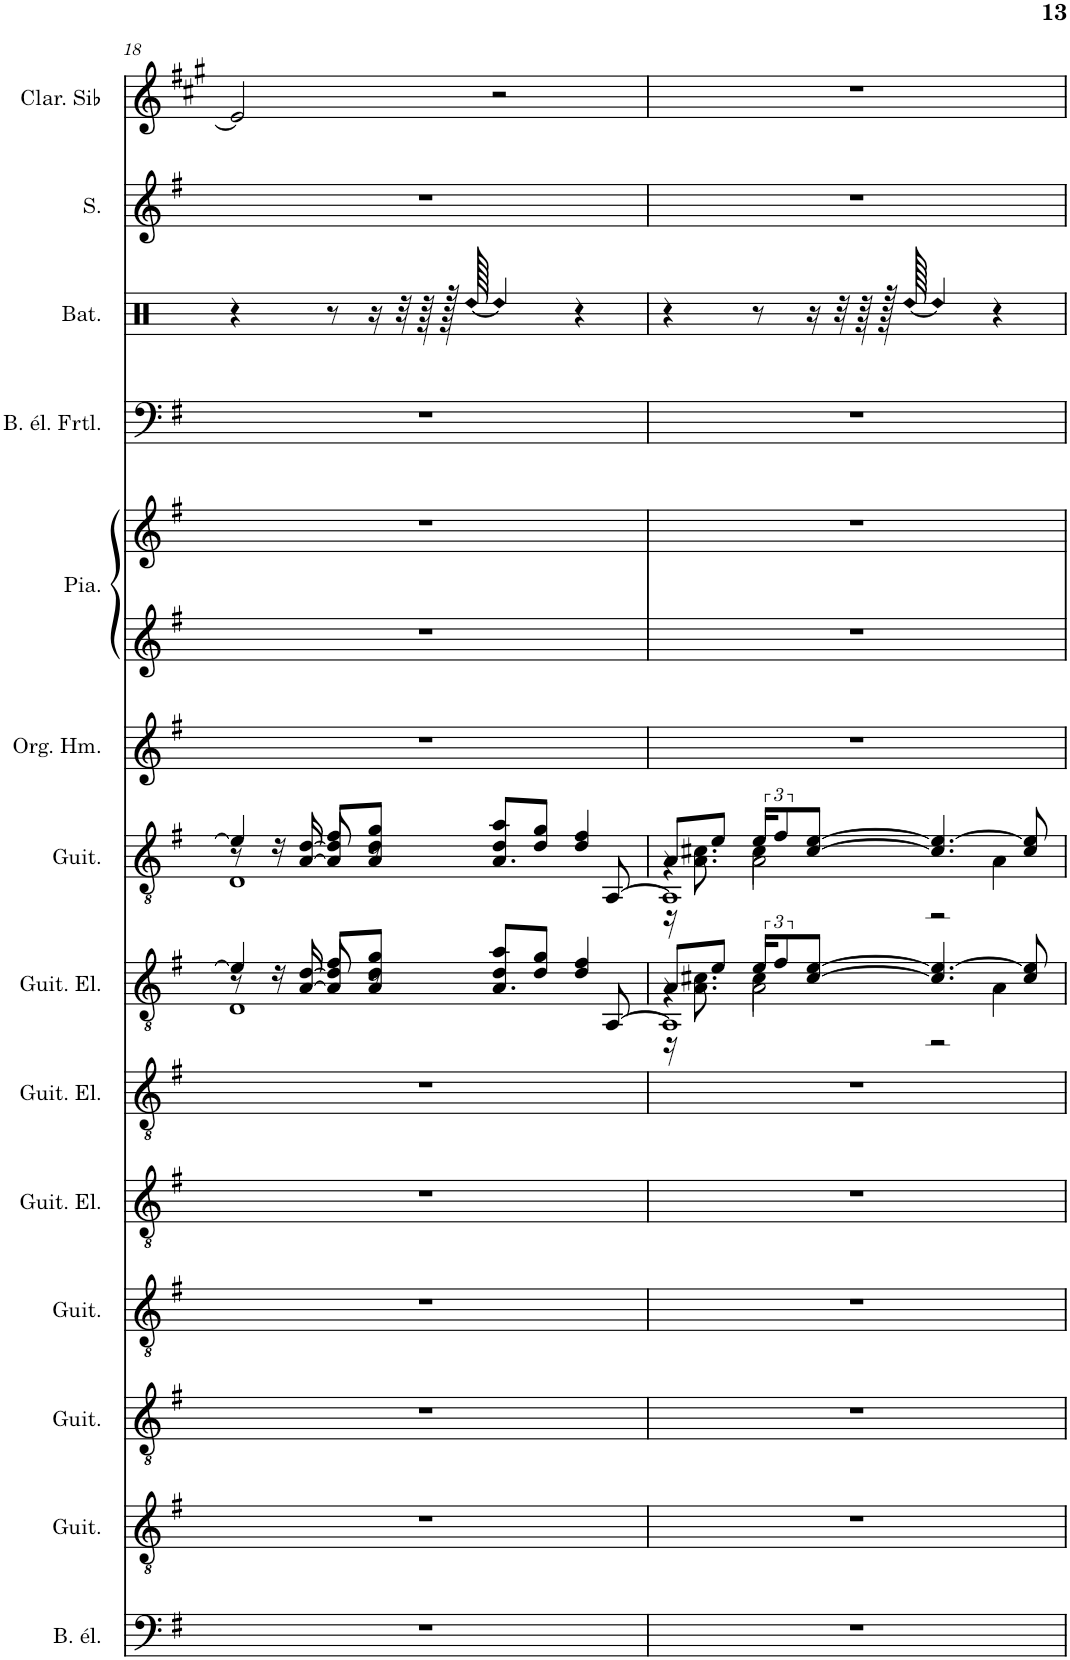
**kern	**kern	**kern	**kern	**kern	**kern	**kern	**kern	**kern	**kern	**kern	**kern	**kern	**kern	**kern
*part14	*part13	*part12	*part11	*part10	*part9	*part8	*part7	*part6	*part5	*part5	*part4	*part3	*part2	*part1
*staff15	*staff14	*staff13	*staff12	*staff11	*staff10	*staff9	*staff8	*staff7	*staff6	*staff5	*staff4	*staff3	*staff2	*staff1
*I"Basse électrique à 6 cordes, Harmoniques	*I"Guitare acoustique, �cho 2	*I"Guitare acoustique, �cho 1	*I"Guitare acoustique, Guitare 5	*I"Guitare électrique, Guitare 4	*I"Guitare électrique, Guitare 3	*I"Guitare électrique, Guitare 2	*I"Guitare acoustique, Guitare 1	*I"Orgue Hammond, Clavier 2	*I"Piano, Clavier 1	*	*I"Basse électrique fretless, Basse	*I"Batterie, Batterie	*I"Soprano, Choeurs	*I"Clarinette en Sib
*I'B. él.	*I'Guit.	*I'Guit.	*I'Guit.	*I'Guit. El.	*I'Guit. El.	*I'Guit. El.	*I'Guit.	*I'Org. Hm.	*I'Pia.	*	*I'B. él. Frtl.	*I'Bat.	*I'S.	*I'Clar. Sib
!!LO:PB:g=z
*clefF4	*clefGv2	*clefGv2	*clefGv2	*clefGv2	*clefGv2	*clefGv2	*clefGv2	*clefG2	*clefG2	*clefG2	*clefF4	*clefX	*clefG2	*clefG2
*Trd7c12	*	*	*	*	*	*	*	*	*	*	*Trd7c12	*	*	*Trd1c2
*k[f#]	*k[f#]	*k[f#]	*k[f#]	*k[f#]	*k[f#]	*k[f#]	*k[f#]	*k[f#]	*k[f#]	*k[f#]	*k[f#]	*k[]	*k[f#]	*k[f#c#g#]
*M4/4	*M4/4	*M4/4	*M4/4	*M4/4	*M4/4	*M4/4	*M4/4	*M4/4	*M4/4	*M4/4	*M4/4	*M4/4	*M4/4	*M4/4
=18	=18	=18	=18	=18	=18	=18	=18	=18	=18	=18	=18	=18	=18	=18
*	*	*	*	*	*	*^	*^	*	*	*	*	*	*	*
*	*	*	*	*	*	*	*^	*	*^	*	*	*	*	*	*	*
1r	1r	1r	1r	1r	1r	4e/]	8r	1D	4e/]	8r	1D	1r	1r	1r	1r	4r	1r	2e/]
.	.	.	.	.	.	.	16r	.	.	16r	.	.	.	.	.	.	.	.
.	.	.	.	.	.	.	[16A/ [16d/	.	.	[16A/ [16d/	.	.	.	.	.	.	.	.
.	.	.	.	.	.	8f#/L	8A/] 8d/]	.	8f#/L	8A/] 8d/]	.	.	.	.	.	8r	.	.
.	.	.	.	.	.	8A/ 8d/ 8g/J	8r	.	8A/ 8d/ 8g/J	8r	.	.	.	.	.	16r	.	.
.	.	.	.	.	.	.	.	.	.	.	.	.	.	.	.	32r	.	.
.	.	.	.	.	.	.	.	.	.	.	.	.	.	.	.	64r	.	.
.	.	.	.	.	.	.	.	.	.	.	.	.	.	.	.	128r	.	.
!	!	!	!	!	!	!	!	!	!	!	!	!	!	!	!	!LO:N:head=diamond	!	!
.	.	.	.	.	.	.	.	.	.	.	.	.	.	.	.	[128Rdd/	.	.
!	!	!	!	!	!	!	!	!	!	!	!	!	!	!	!	!LO:N:head=diamond	!	!
.	.	.	.	.	.	8d/ 8a/L	4.A/	.	8d/ 8a/L	4.A/	.	.	.	.	.	4Rdd/]	.	2r
.	.	.	.	.	.	8d/ 8g/J	.	.	8d/ 8g/J	.	.	.	.	.	.	.	.	.
.	.	.	.	.	.	4d/ 4f#/	.	.	4d/ 4f#/	.	.	.	.	.	.	4r	.	.
.	.	.	.	.	.	.	[8AA/	.	.	[8AA/	.	.	.	.	.	.	.	.
=19	=19	=19	=19	=19	=19	=19	=19	=19	=19	=19	=19	=19	=19	=19	=19	=19	=19	=19
*	*	*	*	*	*	*	*	*^	*	*	*^	*	*	*	*	*	*	*
1r	1r	1r	1r	1r	1r	8A/L	4r	1AA]	16r	8A/L	4r	1AA]	16r	1r	1r	1r	1r	4r	1r	1r
.	.	.	.	.	.	.	.	.	8.A\ 8.c#X\	.	.	.	8.A\ 8.c#X\	.	.	.	.	.	.	.
.	.	.	.	.	.	8e/J	.	.	.	8e/J	.	.	.	.	.	.	.	.	.	.
.	.	.	.	.	.	24e/KL	2A\	.	4c#\	24e/KL	2A\	.	4c#\	.	.	.	.	8r	.	.
.	.	.	.	.	.	12f#/	.	.	.	12f#/	.	.	.	.	.	.	.	.	.	.
.	.	.	.	.	.	[8c#/ [8e/J	.	.	.	[8c#/ [8e/J	.	.	.	.	.	.	.	16r	.	.
.	.	.	.	.	.	.	.	.	.	.	.	.	.	.	.	.	.	32r	.	.
.	.	.	.	.	.	.	.	.	.	.	.	.	.	.	.	.	.	64r	.	.
.	.	.	.	.	.	.	.	.	.	.	.	.	.	.	.	.	.	128r	.	.
!	!	!	!	!	!	!	!	!	!	!	!	!	!	!	!	!	!	!LO:N:head=diamond	!	!
.	.	.	.	.	.	.	.	.	.	.	.	.	.	.	.	.	.	[128Rdd/	.	.
!	!	!	!	!	!	!	!	!	!	!	!	!	!	!	!	!	!	!LO:N:head=diamond	!	!
.	.	.	.	.	.	4.c#/] 4.e/_	.	.	2r	4.c#/] 4.e/_	.	.	2r	.	.	.	.	4Rdd/]	.	.
.	.	.	.	.	.	.	4A\	.	.	.	4A\	.	.	.	.	.	.	4r	.	.
.	.	.	.	.	.	8c#/ 8e/]	.	.	.	8c#/ 8e/]	.	.	.	.	.	.	.	.	.	.
*	*	*	*	*	*	*v	*v	*v	*v	*	*	*	*	*	*	*	*	*	*	*
*	*	*	*	*	*	*	*v	*v	*v	*v	*	*	*	*	*	*	*
=	=	=	=	=	=	=	=	=	=	=	=	=	=	=
*-	*-	*-	*-	*-	*-	*-	*-	*-	*-	*-	*-	*-	*-	*-
